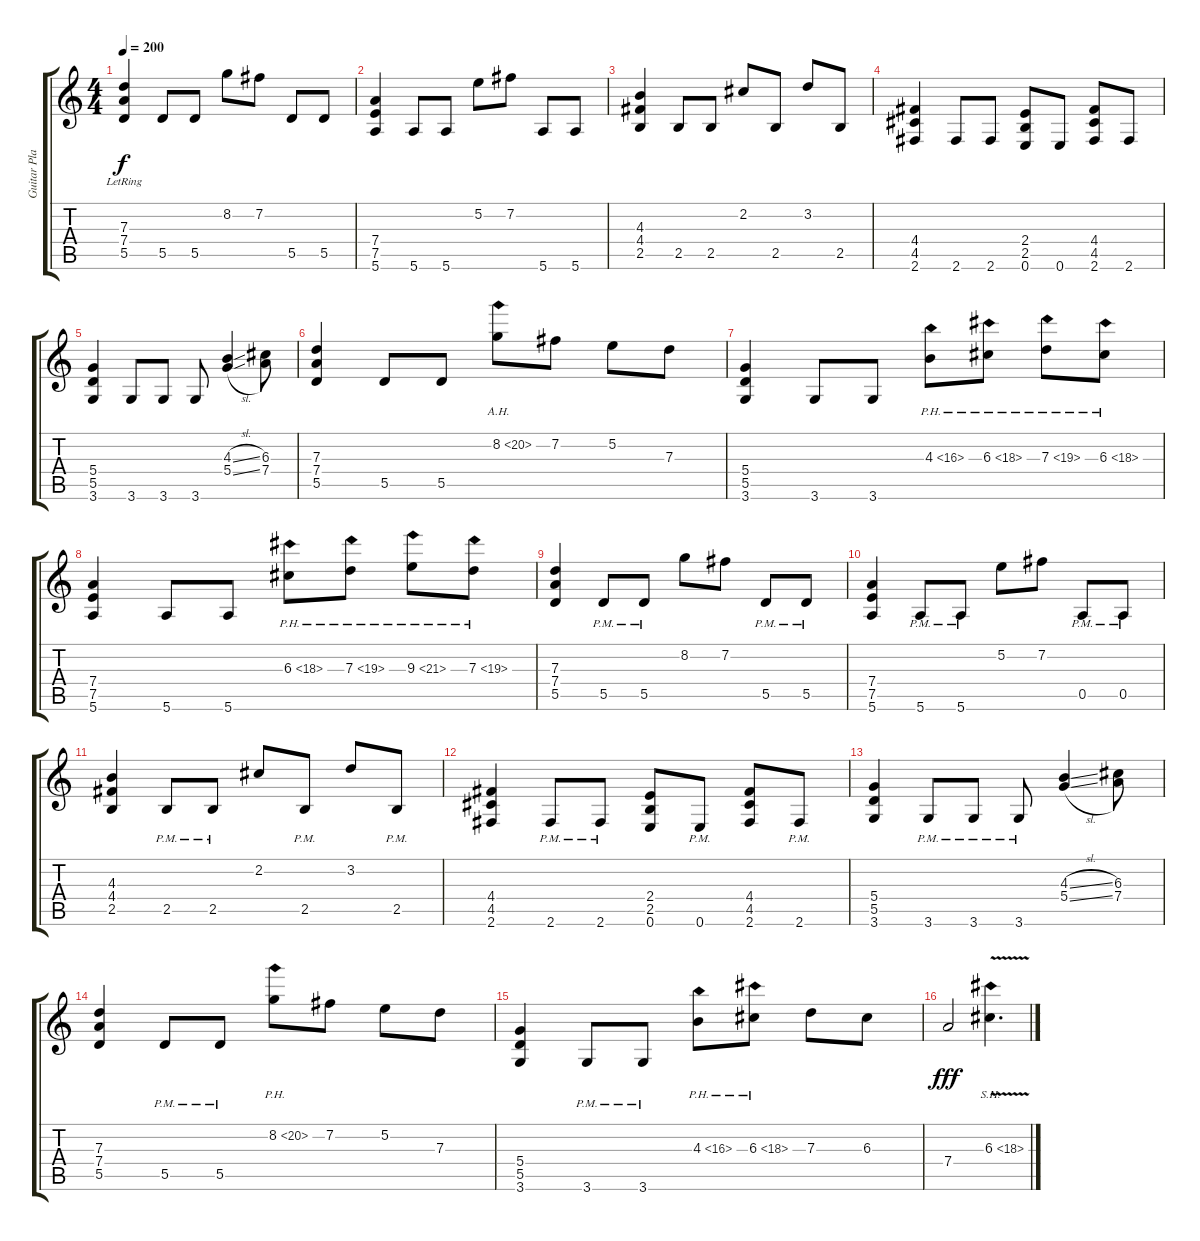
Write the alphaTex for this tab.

\track ("Guitar Player" "Guitar Pla") {instrument distortionguitar}
\staff {score tabs}
\tuning (E4 B3 G3 D3 A2 E2) {hide}
\ts (4 4)
\tempo 200
\clef g2
\ks c
(7.3{lr} 7.4{lr} 5.5).4{dy f} 5.5.8 5.5.8 8.2.8 7.2.8 5.5.8 5.5.8 |
(7.4 7.5 5.6).4 5.6.8 5.6.8 5.2.8 7.2.8 5.6.8 5.6.8 |
(4.3 4.4 2.5).4 2.5.8 2.5.8 2.2.8 2.5.8 3.2.8 2.5.8 |
(4.4 4.5 2.6).4 2.6.8 2.6.8 (2.4 2.5 0.6).8 0.6.8 (4.4 4.5 2.6).8 2.6.8 |
(5.4 5.5 3.6).4 3.6.8 3.6.8 3.6.8 (4.3{sl} 5.4{sl}).4 (6.3 7.4).8 |
(7.3 7.4 5.5).4 5.5.8 5.5.8 8.2{ah 12}.8 7.2.8 5.2.8 7.3.8 |
(5.4 5.5 3.6).4 3.6.8 3.6.8 4.3{ph 12}.8 6.3{ph 12}.8 7.3{ph 12}.8 6.3{ph 12}.8 |
(7.4 7.5 5.6).4 5.6.8 5.6.8 6.3{ph 12}.8 7.3{ph 12}.8 9.3{ph 12}.8 7.3{ph 12}.8 |
(7.3 7.4 5.5).4 5.5{pm}.8 5.5{pm}.8 8.2.8 7.2.8 5.5{pm}.8 5.5{pm}.8 |
(7.4 7.5 5.6).4 5.6{pm}.8 5.6{pm}.8 5.2.8 7.2.8 0.5{pm}.8 0.5{pm}.8 |
(4.3 4.4 2.5).4 2.5{pm}.8 2.5{pm}.8 2.2.8 2.5{pm}.8 3.2.8 2.5{pm}.8 |
(4.4 4.5 2.6).4 2.6{pm}.8 2.6{pm}.8 (2.4 2.5 0.6).8 0.6{pm}.8 (4.4 4.5 2.6).8 2.6{pm}.8 |
(5.4 5.5 3.6).4 3.6{pm}.8 3.6{pm}.8 3.6{pm}.8 (4.3{sl} 5.4{sl}).4 (6.3 7.4).8 |
(7.3 7.4 5.5).4 5.5{pm}.8 5.5{pm}.8 8.2{ph 12}.8 7.2.8 5.2.8 7.3.8 |
(5.4 5.5 3.6).4 3.6{pm}.8 3.6{pm}.8 4.3{ph 12}.8 6.3{ph 12}.8 7.3.8 6.3.8 |
7.4.2{dy fff} 6.3{sh 12 v}.4{d}
